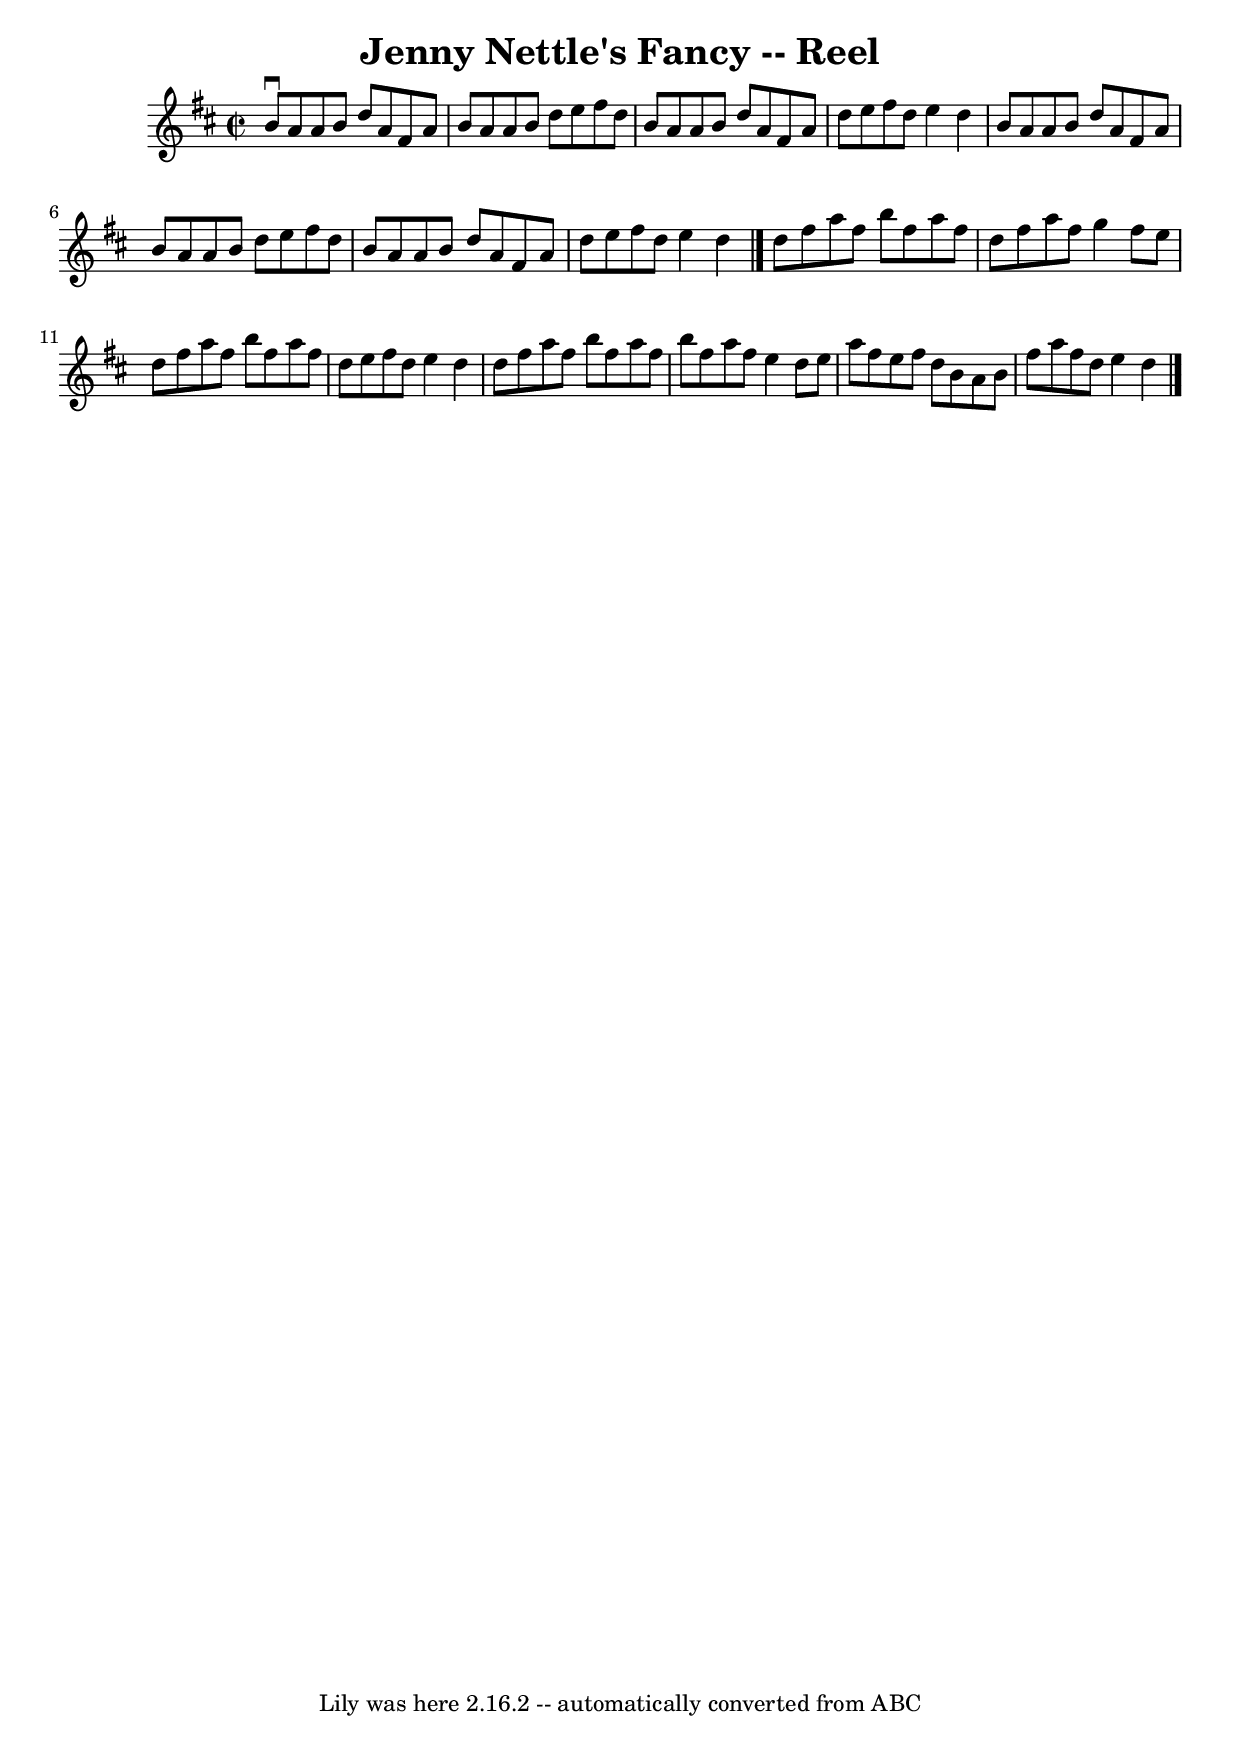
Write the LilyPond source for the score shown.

\version "2.16.2"
\include "Mammoth.ily"
\header {
  %% book = "Ryan's Mammoth Collection"
  crossRefNumber = "1"
  footnotes = "\\\\379"
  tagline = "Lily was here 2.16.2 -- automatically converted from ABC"
  title = "Jenny Nettle's Fancy -- Reel"

}
voicedefault =  {


  \override Staff.TimeSignature #'style = #'C
  \time 2/2 
  \key d \major
 b'8^\downbow a'8 a'8 b'8 d''8 a'8    
  fis'8 a'8    |
  b'8 a'8 a'8 b'8 d''8 e''8 fis''8   
  d''8    |
  b'8 a'8 a'8 b'8 d''8 a'8 fis'8 a'8    
  |
  d''8 e''8 fis''8 d''8 e''4 d''4    |
  b'8   
  a'8 a'8 b'8 d''8 a'8 fis'8 a'8    |
  b'8 a'8    
  a'8 b'8 d''8 e''8 fis''8 d''8    |
  b'8 a'8 a'8    
  b'8 d''8 a'8 fis'8 a'8    |
  d''8 e''8 fis''8 d''8 
  e''4 d''4    \bar "|." d''8 fis''8 a''8 fis''8 b''8    
  fis''8 a''8 fis''8    |
  d''8 fis''8 a''8 fis''8 g''4 
  fis''8 e''8    |
  d''8 fis''8 a''8 fis''8 b''8    
  fis''8 a''8 fis''8    |
  d''8 e''8 fis''8 d''8 e''4   
  d''4    |
  d''8 fis''8 a''8 fis''8 b''8 fis''8    
  a''8 fis''8    |
  b''8 fis''8 a''8 fis''8 e''4 d''8   
  e''8    |
  a''8 fis''8 e''8 fis''8 d''8 b'8 a'8    
  b'8    |
  fis''8 a''8 fis''8 d''8 e''4 d''4    \bar "|." 
  

}

\score{
  <<

    \context Staff="default"
    {
      \voicedefault 
      
    }

  >>
  \layout {
    
  }
  \midi {
  }

}
